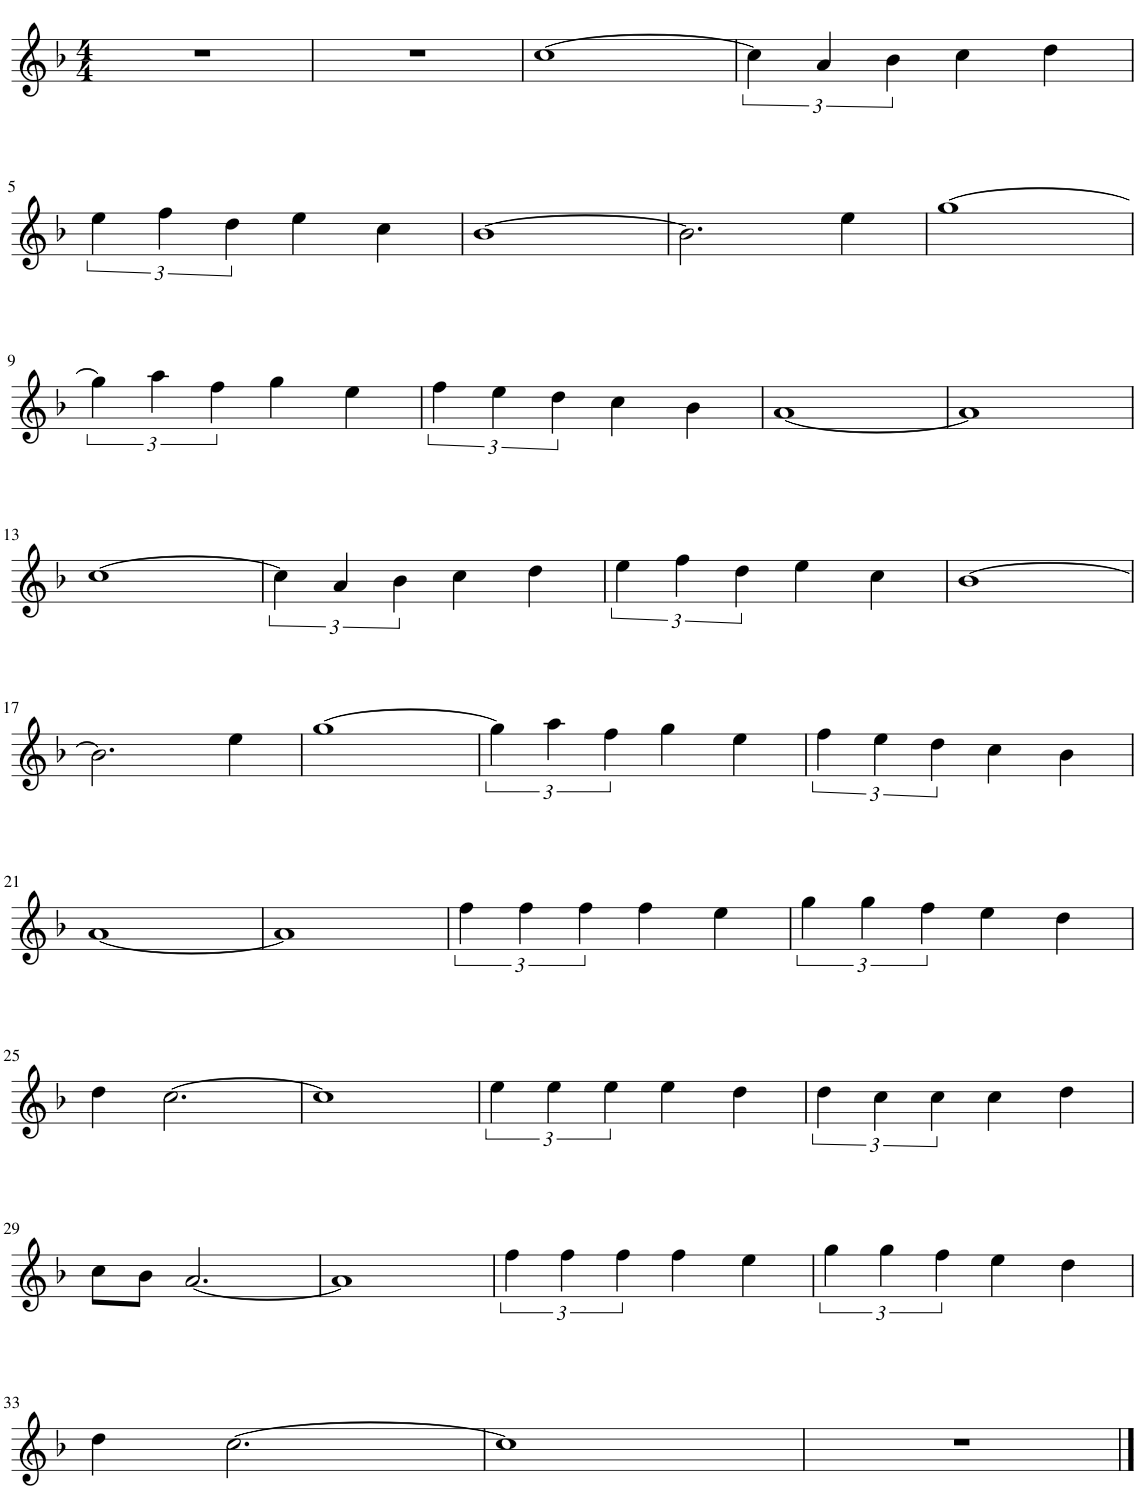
**kern
*part1
*staff1
*I"Flute, Flute
*clefG2
*k[b-]
*M4/4
=1
1r
=2
1r
=3
[1cc
=4
6cc\]
6a/
6b-\
4cc\
4dd\
!!LO:LB:g=z
=5
6ee\
6ff\
6dd\
4ee\
4cc\
=6
[1b-
=7
2.b-\]
4ee\
=8
[1gg
!!LO:LB:g=z
=9
6gg\]
6aa\
6ff\
4gg\
4ee\
=10
6ff\
6ee\
6dd\
4cc\
4b-\
=11
[1a
=12
1a]
!!LO:LB:g=z
=13
[1cc
=14
6cc\]
6a/
6b-\
4cc\
4dd\
=15
6ee\
6ff\
6dd\
4ee\
4cc\
=16
[1b-
!!LO:LB:g=z
=17
2.b-\]
4ee\
=18
[1gg
=19
6gg\]
6aa\
6ff\
4gg\
4ee\
=20
6ff\
6ee\
6dd\
4cc\
4b-\
!!LO:LB:g=z
=21
[1a
=22
1a]
=23
6ff\
6ff\
6ff\
4ff\
4ee\
=24
6gg\
6gg\
6ff\
4ee\
4dd\
!!LO:LB:g=z
=25
4dd\
[2.cc\
=26
1cc]
=27
6ee\
6ee\
6ee\
4ee\
4dd\
=28
6dd\
6cc\
6cc\
4cc\
4dd\
!!LO:LB:g=z
=29
8cc\L
8b-\J
[2.a/
=30
1a]
=31
6ff\
6ff\
6ff\
4ff\
4ee\
=32
6gg\
6gg\
6ff\
4ee\
4dd\
!!LO:LB:g=z
=33
4dd\
[2.cc\
=34
1cc]
=35
1r
==
*-
